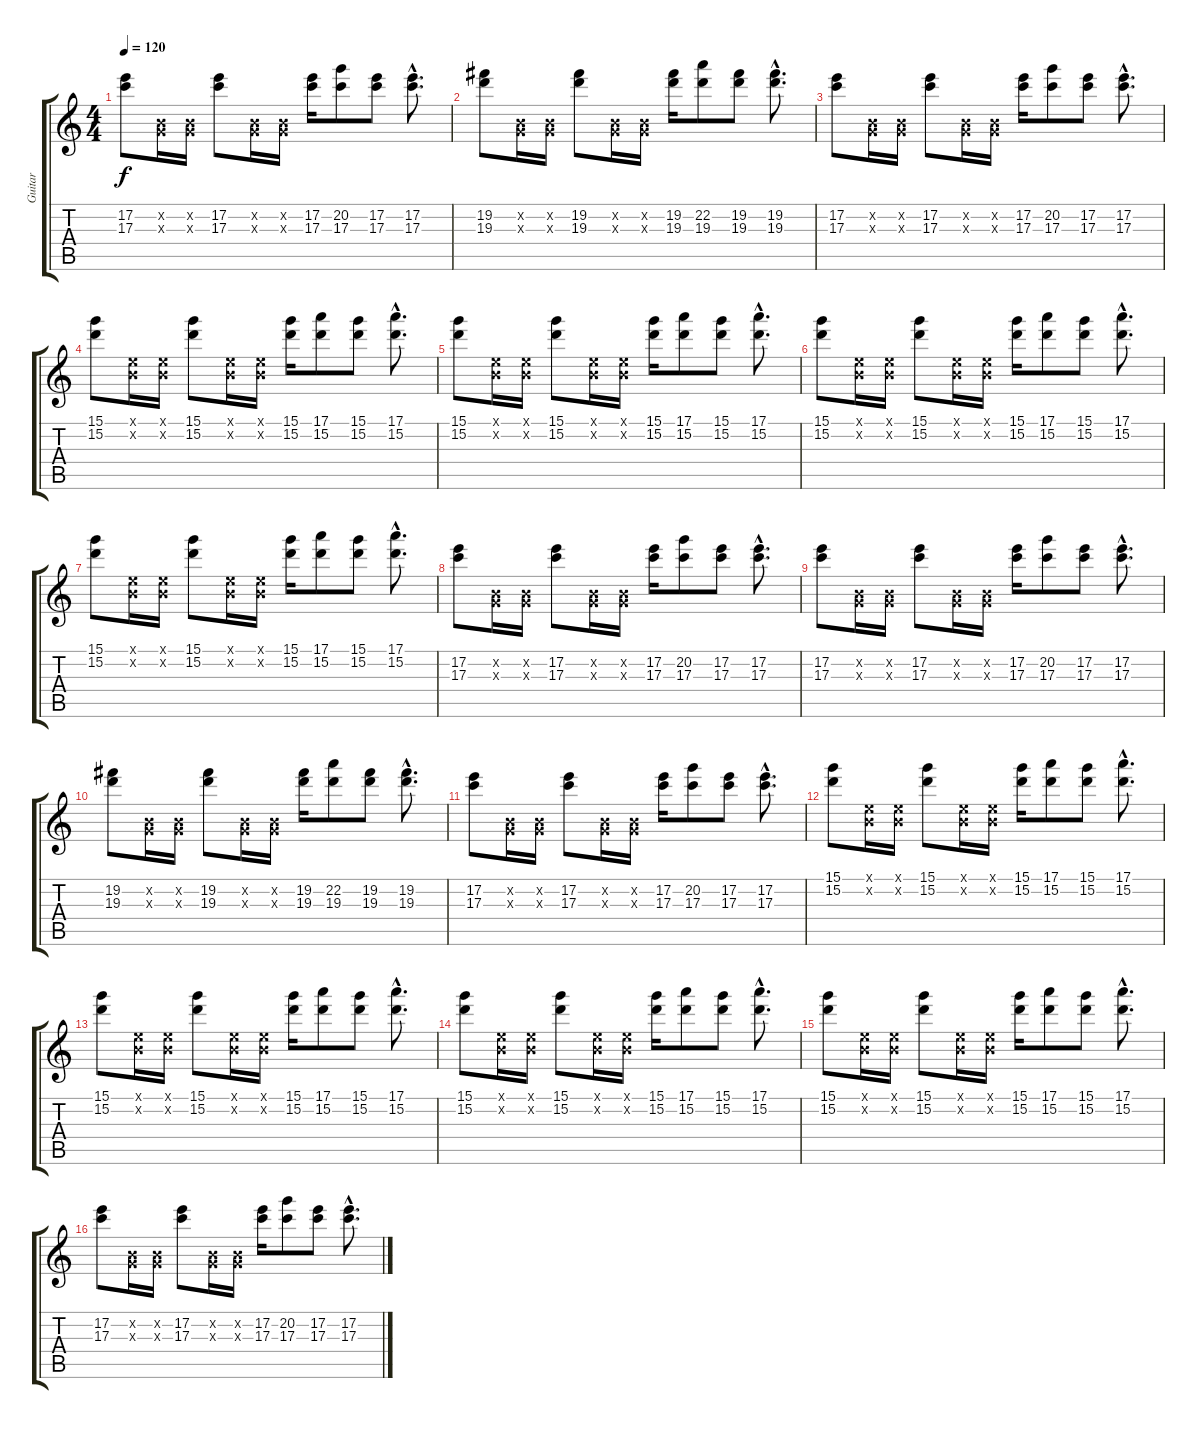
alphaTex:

\track ("Guitar" "Guitar") {instrument electricguitarclean}
\staff {score tabs}
\tuning (E4 B3 G3 D3 A2 E2) {hide}
\ts (4 4)
\tempo 120
\clef g2
\ks c
(17.2 17.3).8{dy f} (0.2{x} 0.3{x}).16 (0.2{x} 0.3{x}).16 (17.2 17.3).8 (0.2{x} 0.3{x}).16 (0.2{x} 0.3{x}).16 (17.2 17.3).16 (20.2 17.3).8 (17.2 17.3).8 (17.2{hac} 17.3{hac}).8{d} |
(19.2 19.3).8 (0.2{x} 0.3{x}).16 (0.2{x} 0.3{x}).16 (19.2 19.3).8 (0.2{x} 0.3{x}).16 (0.2{x} 0.3{x}).16 (19.2 19.3).16 (22.2 19.3).8 (19.2 19.3).8 (19.2{hac} 19.3{hac}).8{d} |
(17.2 17.3).8 (0.2{x} 0.3{x}).16 (0.2{x} 0.3{x}).16 (17.2 17.3).8 (0.2{x} 0.3{x}).16 (0.2{x} 0.3{x}).16 (17.2 17.3).16 (20.2 17.3).8 (17.2 17.3).8 (17.2{hac} 17.3{hac}).8{d} |
(15.1 15.2).8 (0.1{x} 0.2{x}).16 (0.1{x} 0.2{x}).16 (15.1 15.2).8 (0.1{x} 0.2{x}).16 (0.1{x} 0.2{x}).16 (15.1 15.2).16 (17.1 15.2).8 (15.1 15.2).8 (17.1{hac} 15.2{hac}).8{d} |
(15.1 15.2).8 (0.1{x} 0.2{x}).16 (0.1{x} 0.2{x}).16 (15.1 15.2).8 (0.1{x} 0.2{x}).16 (0.1{x} 0.2{x}).16 (15.1 15.2).16 (17.1 15.2).8 (15.1 15.2).8 (17.1{hac} 15.2{hac}).8{d} |
(15.1 15.2).8 (0.1{x} 0.2{x}).16 (0.1{x} 0.2{x}).16 (15.1 15.2).8 (0.1{x} 0.2{x}).16 (0.1{x} 0.2{x}).16 (15.1 15.2).16 (17.1 15.2).8 (15.1 15.2).8 (17.1{hac} 15.2{hac}).8{d} |
(15.1 15.2).8 (0.1{x} 0.2{x}).16 (0.1{x} 0.2{x}).16 (15.1 15.2).8 (0.1{x} 0.2{x}).16 (0.1{x} 0.2{x}).16 (15.1 15.2).16 (17.1 15.2).8 (15.1 15.2).8 (17.1{hac} 15.2{hac}).8{d} |
(17.2 17.3).8 (0.2{x} 0.3{x}).16 (0.2{x} 0.3{x}).16 (17.2 17.3).8 (0.2{x} 0.3{x}).16 (0.2{x} 0.3{x}).16 (17.2 17.3).16 (20.2 17.3).8 (17.2 17.3).8 (17.2{hac} 17.3{hac}).8{d} |
(17.2 17.3).8 (0.2{x} 0.3{x}).16 (0.2{x} 0.3{x}).16 (17.2 17.3).8 (0.2{x} 0.3{x}).16 (0.2{x} 0.3{x}).16 (17.2 17.3).16 (20.2 17.3).8 (17.2 17.3).8 (17.2{hac} 17.3{hac}).8{d} |
(19.2 19.3).8 (0.2{x} 0.3{x}).16 (0.2{x} 0.3{x}).16 (19.2 19.3).8 (0.2{x} 0.3{x}).16 (0.2{x} 0.3{x}).16 (19.2 19.3).16 (22.2 19.3).8 (19.2 19.3).8 (19.2{hac} 19.3{hac}).8{d} |
(17.2 17.3).8 (0.2{x} 0.3{x}).16 (0.2{x} 0.3{x}).16 (17.2 17.3).8 (0.2{x} 0.3{x}).16 (0.2{x} 0.3{x}).16 (17.2 17.3).16 (20.2 17.3).8 (17.2 17.3).8 (17.2{hac} 17.3{hac}).8{d} |
(15.1 15.2).8 (0.1{x} 0.2{x}).16 (0.1{x} 0.2{x}).16 (15.1 15.2).8 (0.1{x} 0.2{x}).16 (0.1{x} 0.2{x}).16 (15.1 15.2).16 (17.1 15.2).8 (15.1 15.2).8 (17.1{hac} 15.2{hac}).8{d} |
(15.1 15.2).8 (0.1{x} 0.2{x}).16 (0.1{x} 0.2{x}).16 (15.1 15.2).8 (0.1{x} 0.2{x}).16 (0.1{x} 0.2{x}).16 (15.1 15.2).16 (17.1 15.2).8 (15.1 15.2).8 (17.1{hac} 15.2{hac}).8{d} |
(15.1 15.2).8 (0.1{x} 0.2{x}).16 (0.1{x} 0.2{x}).16 (15.1 15.2).8 (0.1{x} 0.2{x}).16 (0.1{x} 0.2{x}).16 (15.1 15.2).16 (17.1 15.2).8 (15.1 15.2).8 (17.1{hac} 15.2{hac}).8{d} |
(15.1 15.2).8 (0.1{x} 0.2{x}).16 (0.1{x} 0.2{x}).16 (15.1 15.2).8 (0.1{x} 0.2{x}).16 (0.1{x} 0.2{x}).16 (15.1 15.2).16 (17.1 15.2).8 (15.1 15.2).8 (17.1{hac} 15.2{hac}).8{d} |
(17.2 17.3).8 (0.2{x} 0.3{x}).16 (0.2{x} 0.3{x}).16 (17.2 17.3).8 (0.2{x} 0.3{x}).16 (0.2{x} 0.3{x}).16 (17.2 17.3).16 (20.2 17.3).8 (17.2 17.3).8 (17.2{hac} 17.3{hac}).8{d}
